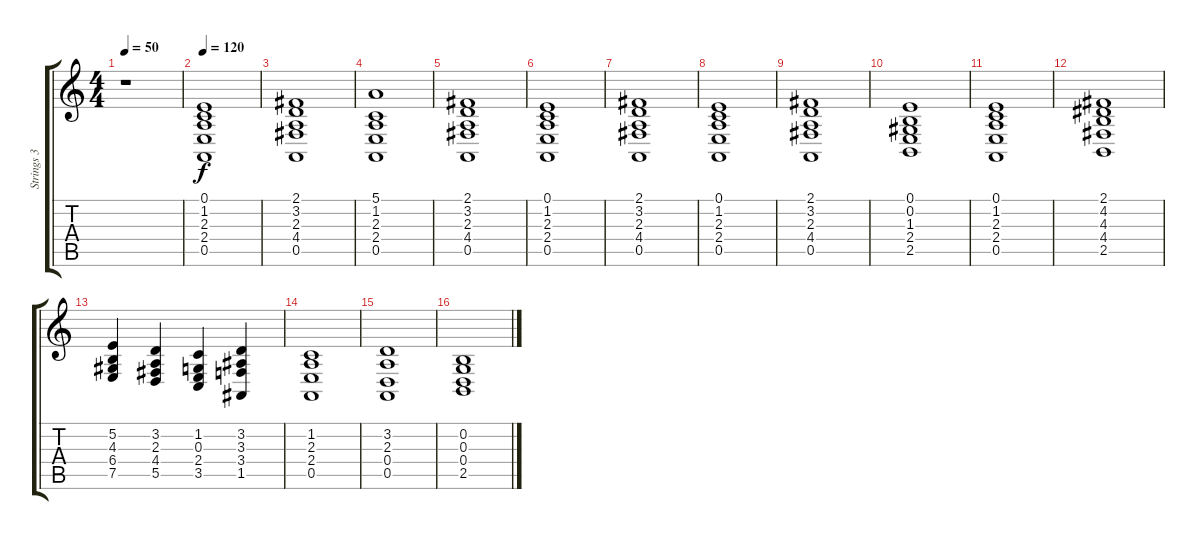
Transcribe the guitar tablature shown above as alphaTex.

\track ("Strings 3" "Strings 3") {instrument stringensemble1}
\staff {score tabs}
\tuning (E4 B3 G3 D3 A2 E2) {hide}
\ts (4 4)
\tempo 50
\clef g2
\ks c
r.1{dy f} |
\tempo 120
(0.1 1.2 2.3 2.4 0.5).1{volume 10} |
(2.1 3.2 2.3 4.4 0.5).1 |
(5.1 1.2 2.3 2.4 0.5).1 |
(2.1 3.2 2.3 4.4 0.5).1 |
(0.1 1.2 2.3 2.4 0.5).1 |
(2.1 3.2 2.3 4.4 0.5).1 |
(0.1 1.2 2.3 2.4 0.5).1 |
(2.1 3.2 2.3 4.4 0.5).1 |
(0.1 0.2 1.3 2.4 2.5).1 |
(0.1 1.2 2.3 2.4 0.5).1 |
(2.1 4.2 4.3 4.4 2.5).1 |
(5.2 4.3 6.4 7.5).4 (3.2 2.3 4.4 5.5).4 (1.2 0.3 2.4 3.5).4 (3.2 3.3 3.4 1.5).4 |
(1.2 2.3 2.4 0.5).1 |
(3.2 2.3 0.4 0.5).1 |
(0.2 0.3 0.4 2.5).1
